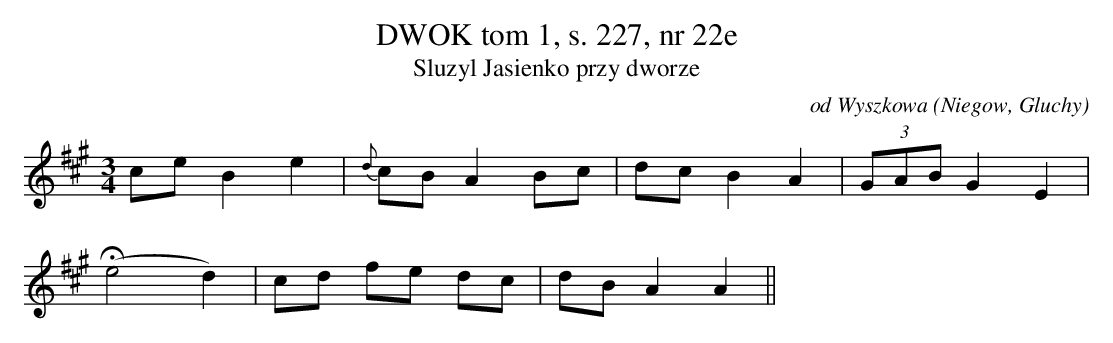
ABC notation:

X:1
T:DWOK tom 1, s. 227, nr 22e
T:Sluzyl Jasienko przy dworze
O:od Wyszkowa (Niegow, Gluchy)
M:3/4
L:1/8
K:A
ce B2e2 | {d}cBA2 Bc |dc B2A2 | (3GAB G2E2|
(He4d2) | cd fe dc | dB A2A2||
